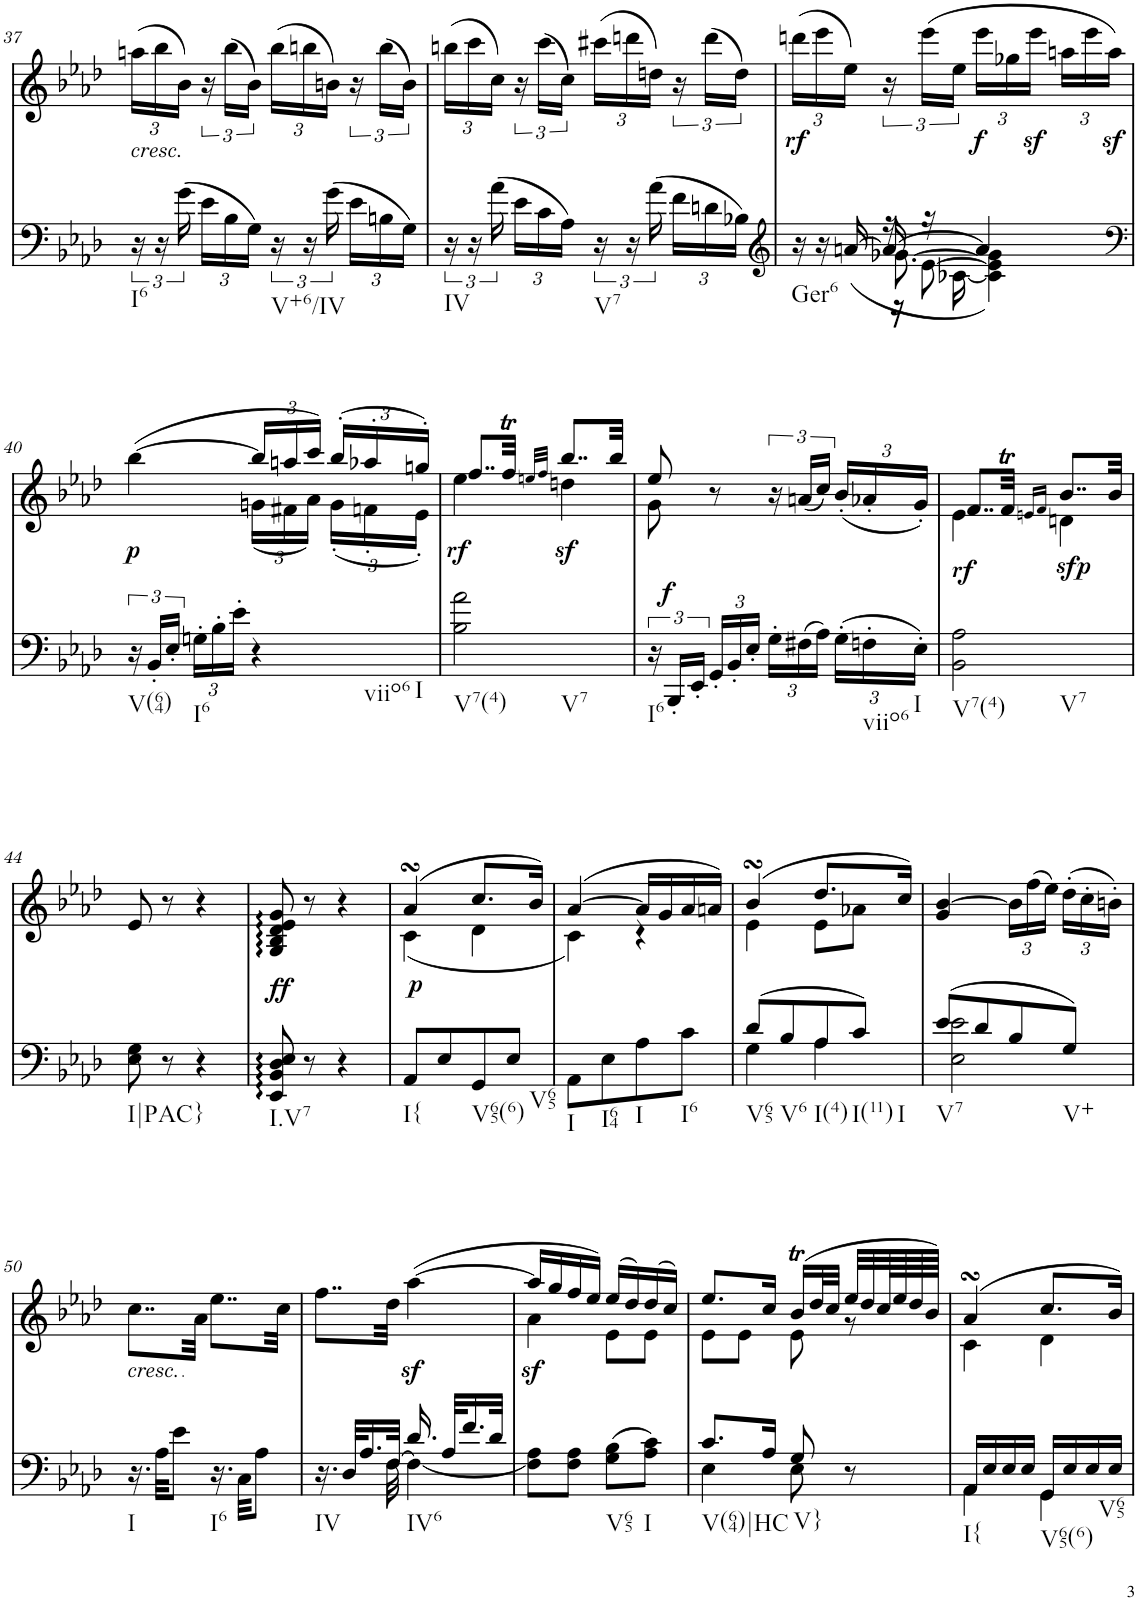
**kern	**dynam	**kern	**dynam
*part2	*part2	*part1	*part1
*staff2	*staff2	*staff1	*staff1
*I"Piano	*	*I"Piano	*
*I'Pno	*	*I'Pno	*
!!LO:PB:g=z
*clefF4	*	*clefG2	*
*k[b-e-a-d-]	*	*k[b-e-a-d-]	*
*A-:	*	*A-:	*
*M2/4	*	*M2/4	*
*	*	*Xbrackettup	*
=37	=37	=37	=37
!	!	!LO:TX:b:i:t=cresc.	!
!LO:TX:b:t=I6	!	!	!
24r	.	(24aan\LL	.
24r	.	24bb-\	.
(24g\	.	24b-\JJ)	.
*Xbrackettup	*	*brackettup	*
24e-\LL	.	24r	.
24B-\	.	(24bb-\LL	.
24G\JJ)	.	24b-\JJ)	.
*brackettup	*	*Xbrackettup	*
!LO:TX:b:t=V+6/IV	!	!	!
24r	.	(24bb-\LL	.
24r	.	24bbn\	.
(24g\	.	24bn\JJ)	.
*Xbrackettup	*	*brackettup	*
24e-\LL	.	24r	.
24Bn\	.	(24bb\LL	.
24G\JJ)	.	24b\JJ)	.
=38	=38	=38	=38
*brackettup	*	*Xbrackettup	*
!LO:TX:b:t=IV	!	!	!
24r	.	(24bbn\LL	.
24r	.	24ccc\	.
(24a-\	.	24cc\JJ)	.
*Xbrackettup	*	*brackettup	*
24e-\LL	.	24r	.
24c\	.	(24ccc\LL	.
24A-\JJ)	.	24cc\JJ)	.
*brackettup	*	*Xbrackettup	*
!LO:TX:b:t=V7	!	!	!
24r	.	(24ccc#X\LL	.
24r	.	24dddn\	.
(24a-\	.	24ddn\JJ)	.
*Xbrackettup	*	*brackettup	*
24f\LL	.	24r	.
24dn\	.	(24ddd\LL	.
24B-X\JJ)	.	24dd\JJ)	.
=39	=39	=39	=39
*clefG2	*	*	*
*brackettup	*	*Xbrackettup	*
*^	*	*	*
*	*^	*	*	*
!LO:TX:b:t=Ger6	!	!	!	!	!
!	!	!	!	!	!LO:DY:b
24r	8ryy	8ryy	.	(24dddn\LL	rf
24r	.	.	.	24eee-\	.
(<[24an/	.	.	.	24ee-\JJ)	.
*	*	*	*	*brackettup	*
24a/_	24r	[>12.g-X\	.	24r	.
[>12e-\	24r	.	.	(24eee-\LL	.
.	[24c-X\	.	.	24ee-\JJ	.
*	*	*	*	*Xbrackettup	*
!	!	!	!	!	!LO:DY:b
4a/]	4c-\] 4e-\] 4g-\])	4ryy	.	24eee-\LL	f
.	.	.	.	24gg-X\	.
.	.	.	.	24eee-z<\JJ	.
.	.	.	.	24aan\LL	.
.	.	.	.	24eee-\	.
.	.	.	.	24aaz<\JJ)	.
*v	*v	*v	*	*	*
!!LO:LB:g=z
=40	=40	=40	=40
*clefF4	*	*	*
*	*	*^	*
!LO:TX:b:t=V(64)	!	!	!	!
!	!	!	!	!LO:DY:b
24r	.	([>4bb-\	4ryy	p
24BB-'/LL	.	.	.	.
24E-'/JJ	.	.	.	.
*Xbrackettup	*	*	*	*
!LO:TX:b:t=I6	!	!	!	!
24Gn'\LL	.	.	.	.
24B-'\	.	.	.	.
24e-'\JJ	.	.	.	.
!LO:TX:b:t=viio6	!	!	!	!
!LO:TX:b:t=I	!	!	!	!
4r	.	24bb-/LL]	(24gn\LL	.
.	.	24aan/	24f#X\	.
.	.	24ccc/JJ)	24a-\JJ)	.
.	.	(24bb-'/LL	(24g'\LL	.
.	.	24aa-X'/	24fn'\	.
.	.	24ggn'/JJ)	24e-'\JJ)	.
=41	=41	=41	=41	=41
!LO:TX:b:t=V7(4)	!	!	!	!
!LO:TX:b:t=V7	!	!	!	!
!	!	!	!	!LO:DY:b
2B-\ 2a-\	.	8..ff/L	4ee-\	rf
.	.	32ffT/Jkk	.	.
.	.	32qeen/LLL	.	.
.	.	32qff/JJJ	.	.
!	!	!	!	!LO:DY:b
.	.	8..bb-/L	4ddn\	sf
.	.	32bb-/Jkk	.	.
=42	=42	=42	=42	=42
*brackettup	*	*	*	*
!LO:TX:b:t=I6	!	!	!	!
!	!LO:DY:a	!	!	!
24r	f	8ee-/	8g\	.
24BBB-'/LL	.	.	.	.
24EE-'/JJ	.	.	.	.
*Xbrackettup	*	*	*	*
24GG'/LL	.	8r	4.ryy	.
24BB-'/	.	.	.	.
24E-'/JJ	.	.	.	.
*	*	*brackettup	*	*
24G'\LL	.	24r	.	.
(24F#X\	.	(24an/LL	.	.
24A-\JJ)	.	24cc/JJ)	.	.
*	*	*Xbrackettup	*	*
(24G'\LL	.	(24b-'</LL	.	.
!LO:TX:b:t=viio6	!	!	!	!
24Fn'\	.	24a-X'</	.	.
!LO:TX:b:t=I	!	!	!	!
24E-'\JJ)	.	24g'</JJ)	.	.
=43	=43	=43	=43	=43
!LO:TX:b:t=V7(4)	!	!	!	!
!LO:TX:b:t=V7	!	!	!	!
!	!	!	!	!LO:DY:b
2BB-\ 2A-\	.	8..f/L	4e-\	rf
.	.	32fT/Jkk	.	.
.	.	.	16qen/LL	.
.	.	.	16qf/JJ	.
!	!	!	!	!LO:DY:b
.	.	8..b-/L	4dn\	sfp
.	.	32b-/Jkk	.	.
*	*	*v	*v	*
!!LO:LB:g=z
=44	=44	=44	=44
!LO:TX:b:t=I|PAC}	!	!	!
8E-\ 8G\	.	8e-/	.
8r	.	8r	.
4r	.	4r	.
=45	=45	=45	=45
!LO:TX:b:t=I.V7	!	!	!
!	!LO:DY:a	!	!
8EE-/ 8BB-/ 8D-/ 8E-/	ff	8G/ 8B-/ 8d-/ 8e-/ 8g/	.
8r	.	8r	.
4r	.	4r	.
=46	=46	=46	=46
*	*	*^	*
!LO:TX:b:t=I{	!	!	!	!
!	!LO:DY:a	!	!	!
8AA-/L	p	(4a-sSSs/	(4c\	.
8E-/	.	.	.	.
!LO:TX:b:t=V65(6)	!	!	!	!
8GG/	.	8.cc/L	4d-\	.
!LO:TX:b:t=V65	!	!	!	!
8E-/J	.	.	.	.
.	.	16b-/Jk)	.	.
=47	=47	=47	=47	=47
!LO:TX:b:t=I	!	!	!	!
8AA-\L	.	([4a-/	4c\)	.
!LO:TX:b:t=I64	!	!	!	!
8E-\	.	.	.	.
!LO:TX:b:t=I	!	!	!	!
8A-\	.	16a-/LL]	4r	.
.	.	16g/	.	.
!LO:TX:b:t=I6	!	!	!	!
8c\J	.	16a-/	.	.
.	.	16an/JJ)	.	.
=48	=48	=48	=48	=48
*^	*	*	*	*
!LO:TX:b:t=V65	!	!	!	!	!
(8d-/L	4G\	.	(4b-sSSS/	4e-\	.
!LO:TX:b:t=V6	!	!	!	!	!
8B-/	.	.	.	.	.
!LO:TX:b:t=I(4)	!	!	!	!	!
8A-/	4A-\	.	8.dd-/L	8e-\L	.
!LO:TX:b:t=I(11)	!	!	!	!	!
!LO:TX:b:t=I	!	!	!	!	!
8c/J)	.	.	.	8a-X\J	.
.	.	.	16cc/Jk)	.	.
*	*	*	*v	*v	*
=49	=49	=49	=49	=49
!LO:TX:b:t=V7	!	!	!	!
(8e-/L	2E-\ 2e-\	.	4g/ [4b-/	.
8d-/	.	.	.	.
8B-/	.	.	24b-\LL]	.
.	.	.	(24ff\	.
.	.	.	24ee-\JJ)	.
!LO:TX:b:t=V+	!	!	!	!
8G/J)	.	.	(24dd-'\LL	.
.	.	.	24cc'\	.
.	.	.	24bn'\JJ)	.
*v	*v	*	*	*
!!LO:LB:g=z
=50	=50	=50	=50
!	!	!LO:TX:b:i:t=cresc.	!
!LO:TX:b:t=I	!	!	!
16.r	.	8..cc\L	.
32A-\KKL	.	.	.
8e-\J	.	.	.
.	.	32a-\Jkk	.
!LO:TX:b:t=I6	!	!	!
16.r	.	8..ee-\L	.
32C\KKL	.	.	.
8A-\J	.	.	.
.	.	32cc\Jkk	.
=51	=51	=51	=51
*^	*	*	*
!LO:TX:b:t=IV	!	!	!	!
16.r	8..ryy	.	8..ff\L	.
32D-/KLL	.	.	.	.
16.A-/	.	.	.	.
[32F/JJk	32F\	.	32dd-\Jkk	.
!LO:TX:b:t=IV6	!	!	!	!
16.d-/	4F\_	.	([>4aa-z<\	.
32A-/KLL	.	.	.	.
16.f/	.	.	.	.
32d-/JJk	.	.	.	.
*v	*v	*	*	*
=52	=52	=52	=52
*	*	*^	*
!	!	!	!	!LO:DY:b
8F\] 8A-\L	.	16aa-/LL]	4a-\	sf
.	.	16gg/	.	.
8F\ 8A-\J	.	16ff/	.	.
.	.	16ee-/JJ)	.	.
!LO:TX:b:t=V65	!	!	!	!
(8G\ 8B-\L	.	(16ee-/LL	8e-\L	.
.	.	16dd-/)	.	.
!LO:TX:b:t=I	!	!	!	!
8A-\ 8c\J)	.	(16dd-/	8e-\J	.
.	.	16cc/JJ)	.	.
=53	=53	=53	=53	=53
*^	*	*	*	*
!LO:TX:b:t=V(64)|HC	!	!	!	!	!
8.c/L	4E-\	.	8.ee-/L	8e-\L	.
.	.	.	.	8e-\J	.
16A-/Jk	.	.	16cc/Jk	.	.
!LO:TX:b:t=V}	!	!	!	!	!
8G/	8E-\	.	(16b-T/LL	8e-\	.
.	.	.	32dd-/L	.	.
.	.	.	32cc/JJJ	.	.
8r	8ryy	.	32ee-/LLL	8r	.
.	.	.	32dd-/	.	.
.	.	.	64cc/L	.	.
.	.	.	64ee-/	.	.
.	.	.	64dd-/	.	.
.	.	.	64b-/JJJJ)	.	.
=54	=54	=54	=54	=54	=54
!LO:TX:b:t=I{	!	!	!	!	!
16AA-/LL	4AA-\	.	(4a-sSSs/	4c\	.
16E-/	.	.	.	.	.
16E-/	.	.	.	.	.
16E-/JJ	.	.	.	.	.
!LO:TX:b:t=V65(6)	!	!	!	!	!
16GG/LL	4GG\	.	8.cc/L	4d-\	.
16E-/	.	.	.	.	.
16E-/	.	.	.	.	.
!LO:TX:b:t=V65	!	!	!	!	!
16E-/JJ	.	.	16b-/Jk)	.	.
*v	*v	*	*	*	*
*	*	*v	*v	*
=	=	=	=
*-	*-	*-	*-
